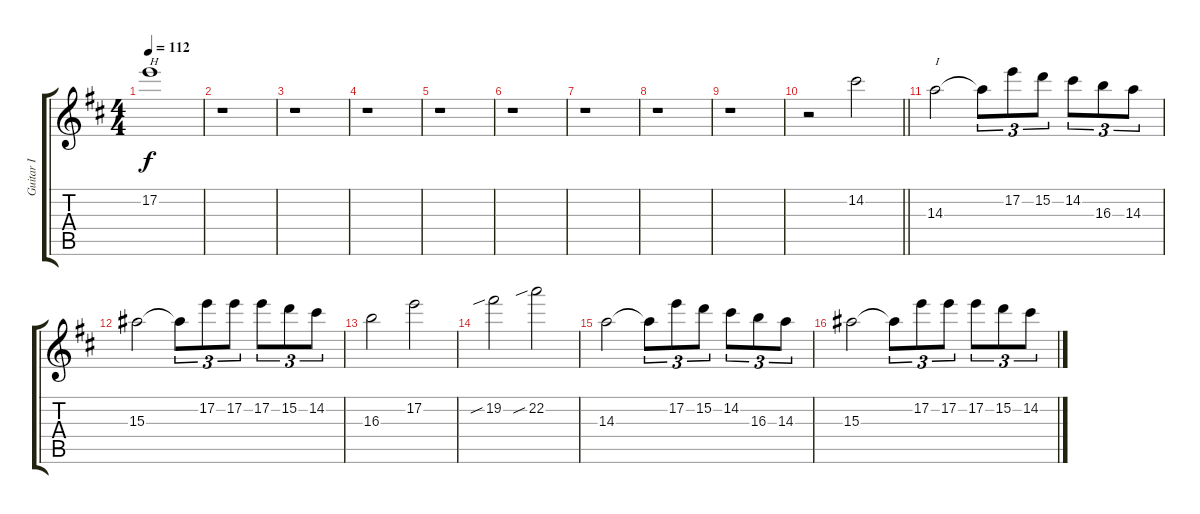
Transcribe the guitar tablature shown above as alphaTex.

\track ("Guitar I" "Guitar I") {instrument overdrivenguitar}
\staff {score tabs}
\tuning (E4 B3 G3 D3 A2 E2) {hide}
\ts (4 4)
\tempo 112
\clef g2
\ks d
17.2{t}.1{txt "H" dy f} |
r.1 |
r.1 |
r.1 |
r.1 |
r.1 |
r.1 |
r.1 |
r.1 |
\barLineRight lightlight
r.2 14.2.2 |
14.3.2{txt "I"} 14.3{t}.8{tu (3 2)} 17.2.8{tu (3 2)} 15.2.8{tu (3 2)} 14.2.8{tu (3 2)} 16.3.8{tu (3 2)} 14.3.8{tu (3 2)} |
15.3.2 15.3{t}.8{tu (3 2)} 17.2.8{tu (3 2)} 17.2.8{tu (3 2)} 17.2.8{tu (3 2)} 15.2.8{tu (3 2)} 14.2.8{tu (3 2)} |
16.3.2 17.2.2 |
19.2{sib}.2 22.2{sib}.2 |
14.3.2 14.3{t}.8{tu (3 2)} 17.2.8{tu (3 2)} 15.2.8{tu (3 2)} 14.2.8{tu (3 2)} 16.3.8{tu (3 2)} 14.3.8{tu (3 2)} |
15.3.2 15.3{t}.8{tu (3 2)} 17.2.8{tu (3 2)} 17.2.8{tu (3 2)} 17.2.8{tu (3 2)} 15.2.8{tu (3 2)} 14.2.8{tu (3 2)}
